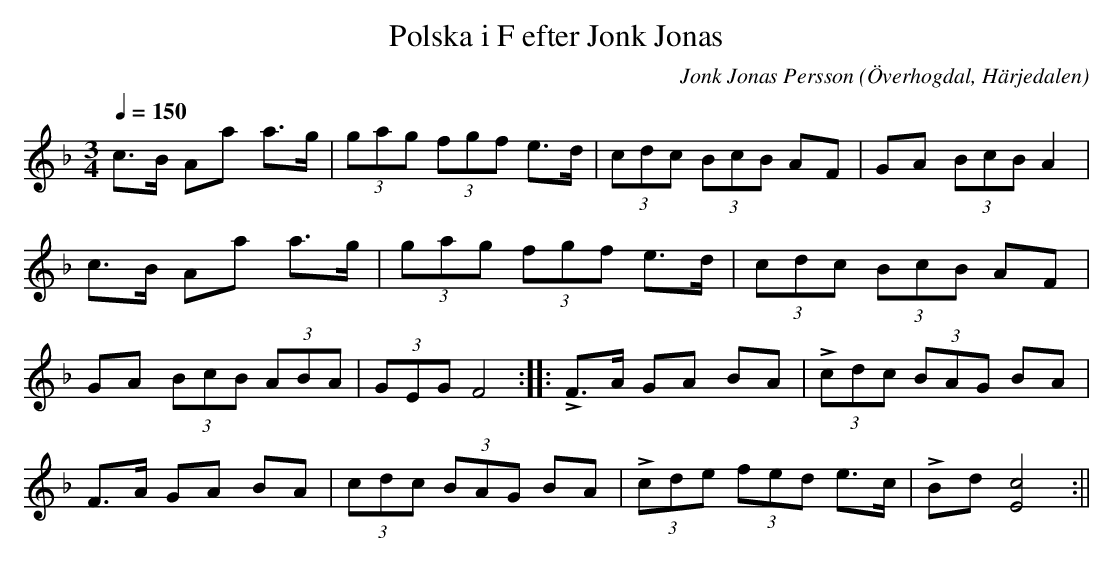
X:1
T:Polska i F efter Jonk Jonas
O:Överhogdal, Härjedalen
Q:1/4=150
M:3/4
C:Jonk Jonas Persson
K:F
c>B Aa a>g | (3gag (3fgf e>d | (3cdc (3BcB AF | GA (3BcB A2 |
c>B Aa a>g | (3gag (3fgf e>d | (3cdc (3BcB AF |
GA (3BcB (3ABA | (3GEG F4 :||: !accent!F>A GA BA | (3!accent!cdc (3BAG BA |
F>A GA BA | (3cdc (3BAG BA | (3!accent!cde (3fed e>c | !accent!Bd [c4E4]:||
